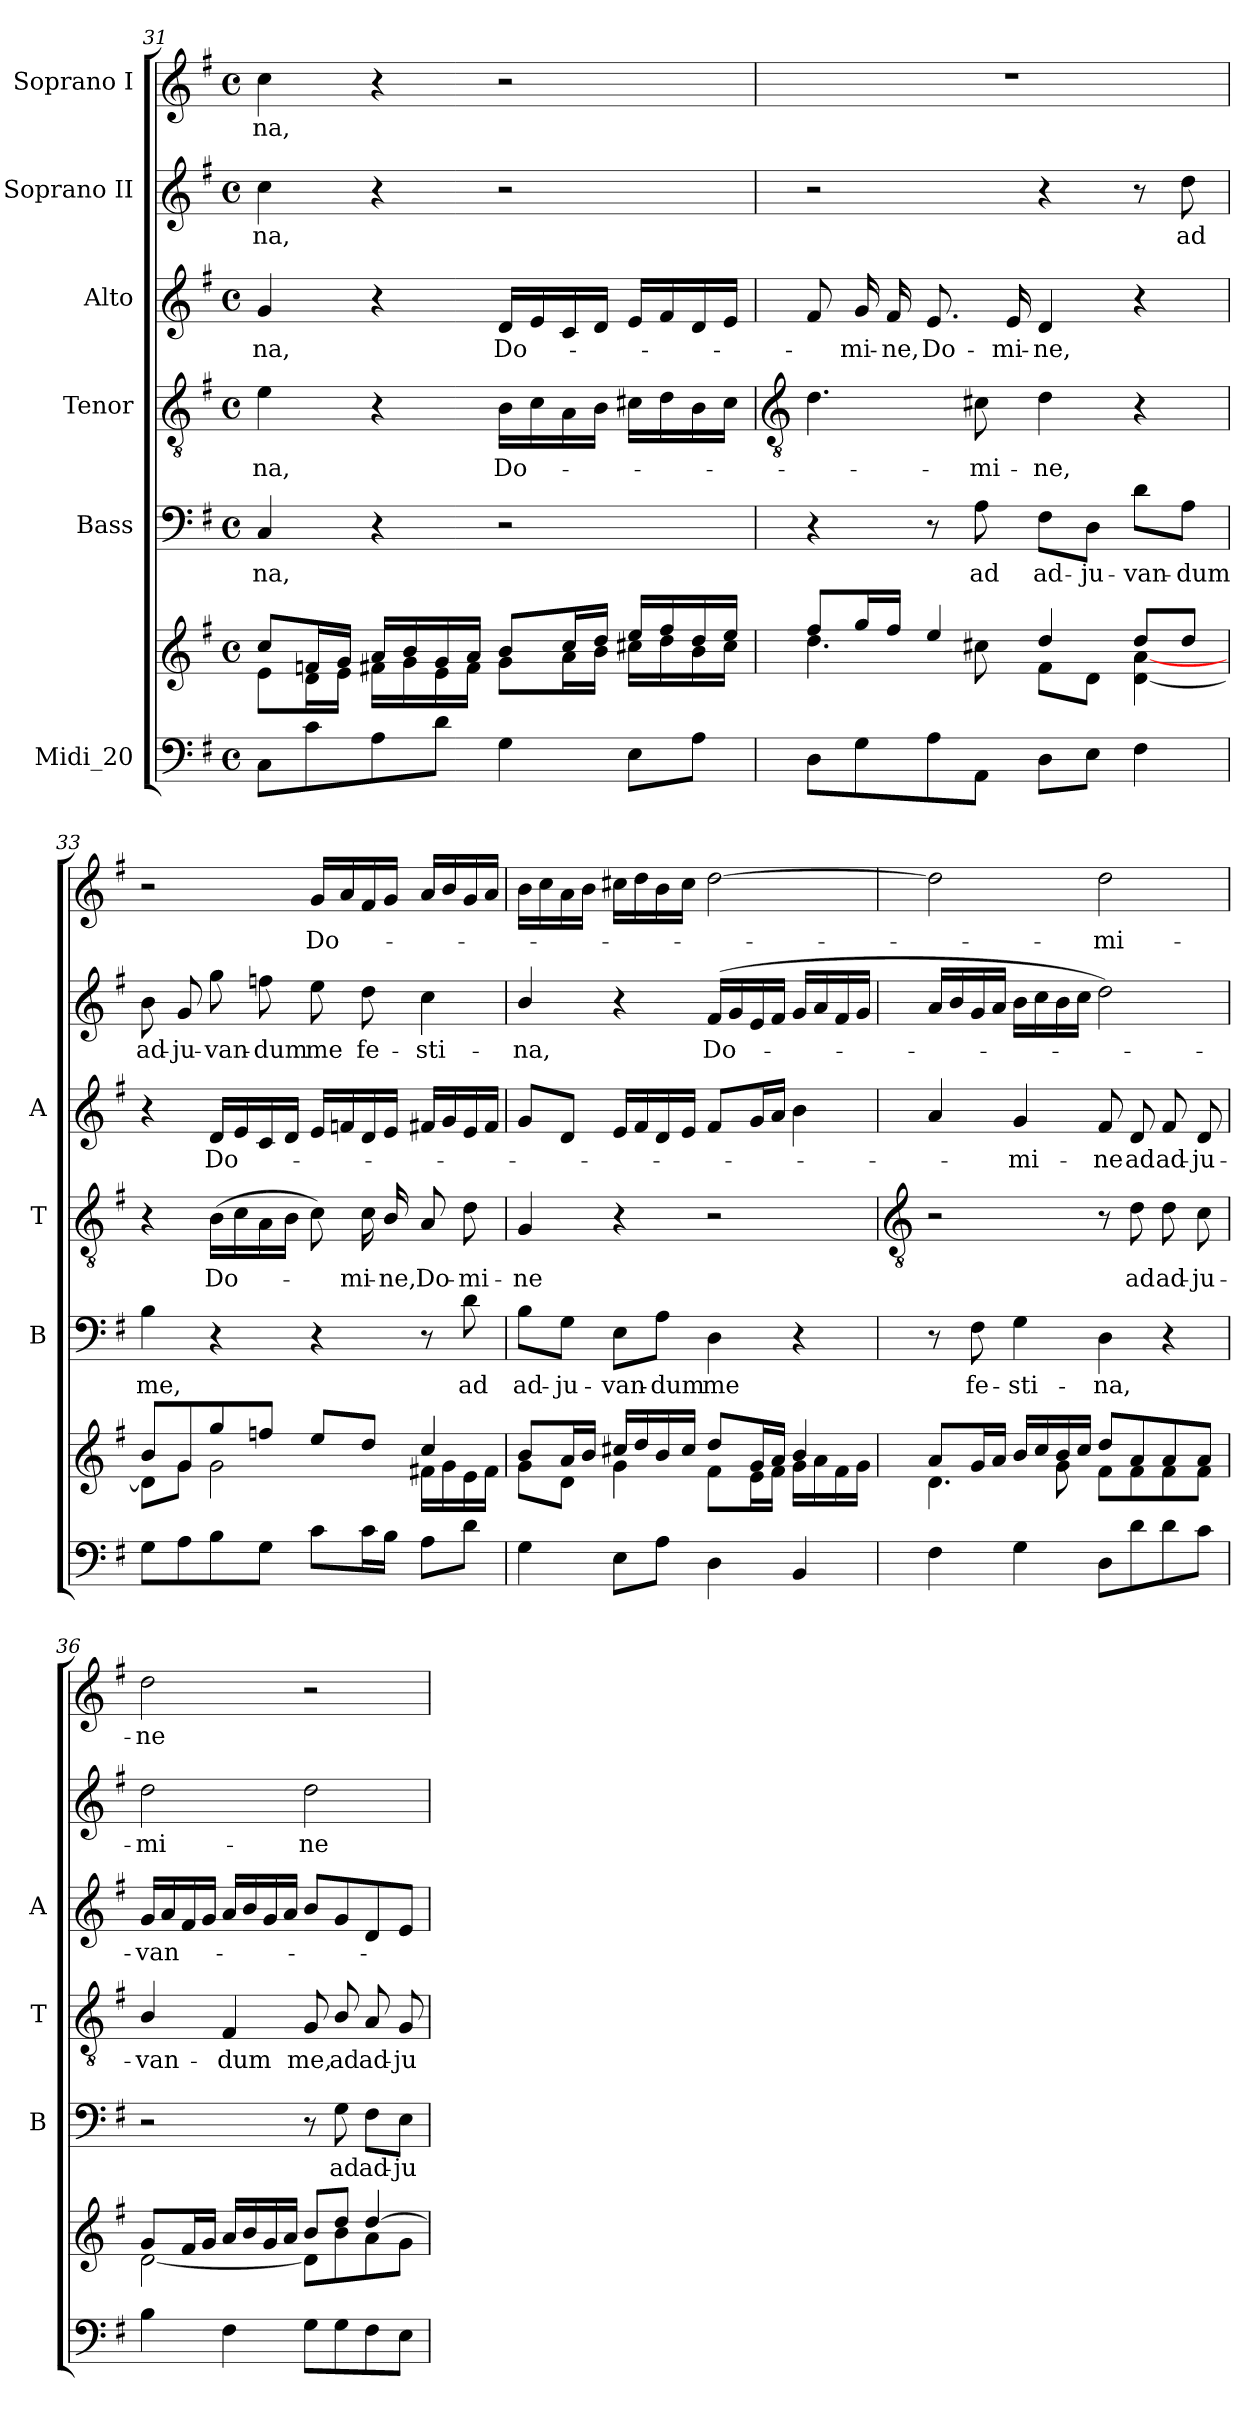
**kern	**kern	**kern	**text	**kern	**text	**kern	**text	**kern	**text	**kern	**text
*part6	*part6	*part5	*part5	*part4	*part4	*part3	*part3	*part2	*part2	*part1	*part1
*staff7	*staff6	*staff5	*staff5	*staff4	*staff4	*staff3	*staff3	*staff2	*staff2	*staff1	*staff1
*I"Midi_20	*	*I"Bass	*	*I"Tenor	*	*I"Alto	*	*I"Soprano II	*	*I"Soprano I	*
*	*	*I'B	*	*I'T	*	*I'A	*	*	*	*	*
*clefF4	*clefG2	*clefF4	*	*clefGv2	*	*clefG2	*	*clefG2	*	*clefG2	*
*k[f#]	*k[f#]	*k[f#]	*	*k[f#]	*	*k[f#]	*	*k[f#]	*	*k[f#]	*
*G:	*G:	*G:	*	*G:	*	*G:	*	*G:	*	*G:	*
*M4/4	*M4/4	*M4/4	*	*M4/4	*	*M4/4	*	*M4/4	*	*M4/4	*
*met(c)	*met(c)	*met(c)	*	*met(c)	*	*met(c)	*	*met(c)	*	*met(c)	*
=31	=31	=31	=31	=31	=31	=31	=31	=31	=31	=31	=31
*	*^	*	*	*	*	*	*	*	*	*	*
!	!	!	!	!LO:LY:b	!	!LO:LY:b	!	!LO:LY:b	!	!LO:LY:b	!	!LO:LY:b
8CL	8cc/L	8e\L	4C	-na,	4e	-na,	4g	-na,	4cc	-na,	4cc	na,
8c	16fn/L	16d\L	.	.	.	.	.	.	.	.	.	.
.	16g/JJ	16e\JJ	.	.	.	.	.	.	.	.	.	.
8A	16a/LL	16f#X\LL	4r	.	4r	.	4r	.	4r	.	4r	.
.	16b/	16g\	.	.	.	.	.	.	.	.	.	.
8dJ	16g/	16e\	.	.	.	.	.	.	.	.	.	.
.	16a/JJ	16f#\JJ	.	.	.	.	.	.	.	.	.	.
!	!	!	!	!	!	!LO:LY:b	!	!LO:LY:b	!	!	!	!
4G	8b/L	8g\L	2r	.	16BLL	Do-	16dLL	Do-	2r	.	2r	.
.	.	.	.	.	16c	.	16e	.	.	.	.	.
.	16cc/L	16a\L	.	.	16A	.	16c	.	.	.	.	.
.	16dd/JJ	16b\JJ	.	.	16BJJ	.	16dJJ	.	.	.	.	.
8EL	16ee/LL	16cc#X\LL	.	.	16c#XLL	.	16eLL	.	.	.	.	.
.	16ff#/	16dd\	.	.	16d	.	16f#	.	.	.	.	.
8AJ	16dd/	16b\	.	.	16B	.	16d	.	.	.	.	.
.	16ee/JJ	16cc#\JJ	.	.	16c#JJ	.	16eJJ	.	.	.	.	.
!!LO:LB:g=z
=32	=32	=32	=32	=32	=32	=32	=32	=32	=32	=32	=32	=32
*	*	*	*	*	*clefGv2	*	*	*	*	*	*	*
8DL	8ff#/L	4.dd\	4r	.	4.d	.	8f#	.	2r	.	1r	.
!	!	!	!	!	!	!	!	!LO:LY:b	!	!	!	!
8G	16gg/L	.	.	.	.	.	16g	-mi-	.	.	.	.
!	!	!	!	!	!	!	!	!LO:LY:b	!	!	!	!
.	16ff#/JJ	.	.	.	.	.	16f#	-ne,	.	.	.	.
!	!	!	!	!	!	!	!	!LO:LY:b	!	!	!	!
8A	4ee/	.	8r	.	.	.	8.e	Do-	.	.	.	.
!	!	!	!	!LO:LY:b	!	!LO:LY:b	!	!	!	!	!	!
8AAJ	.	8cc#X\	8A	ad	8c#X	mi-	.	.	.	.	.	.
!	!	!	!	!	!	!	!	!LO:LY:b	!	!	!	!
.	.	.	.	.	.	.	16e	-mi-	.	.	.	.
!	!	!	!	!LO:LY:b	!	!LO:LY:b	!	!LO:LY:b	!	!	!	!
8DL	4dd/	8f#\L	8F#\L	ad-	4d	-ne,	4d	-ne,	4r	.	.	.
!	!	!	!	!LO:LY:b	!	!	!	!	!	!	!	!
8EJ	.	8d\J	8D\J	-ju-	.	.	.	.	.	.	.	.
!	!	!	!	!LO:LY:b	!	!	!	!	!	!	!	!
4F#	8dd/L	[4d\ [4a\	8d\L	-van-	4r	.	4r	.	8r	.	.	.
!	!	!	!	!LO:LY:b	!	!	!	!	!	!LO:LY:b	!	!
.	8dd/J	.	8A\J	-dum	.	.	.	.	8dd	ad	.	.
=33	=33	=33	=33	=33	=33	=33	=33	=33	=33	=33	=33	=33
!	!	!	!	!LO:LY:b	!	!	!	!	!	!LO:LY:b	!	!
8GL	8b/L	8d\L]	4B	me,	4r	.	4r	.	8b	ad-	2r	.
!	!	!	!	!	!	!	!	!	!	!LO:LY:b	!	!
8A	8g/	8g\J	.	.	.	.	.	.	8g	-ju-	.	.
!	!	!	!	!	!	!LO:LY:b	!	!LO:LY:b	!	!LO:LY:b	!	!
8B	8gg/	2g\	4r	.	(>16BLL	Do-	16dLL	Do-	8gg	-van-	.	.
.	.	.	.	.	16c	.	16e	.	.	.	.	.
!	!	!	!	!	!	!	!	!	!	!LO:LY:b	!	!
8GJ	8ffn/J	.	.	.	16A	.	16c	.	8ffn	-dum	.	.
.	.	.	.	.	16BJJ	.	16dJJ	.	.	.	.	.
!	!	!	!	!	!	!	!	!	!	!LO:LY:b	!	!LO:LY:b
8cL	8ee/L	.	4r	.	8c)	.	16eLL	.	8ee	me	16gLL	Do-
.	.	.	.	.	.	.	16fn	.	.	.	16a	.
!	!	!	!	!	!	!LO:LY:b	!	!	!	!LO:LY:b	!	!
16cL	8dd/J	.	.	.	16c	-mi-	16d	.	8dd	fe-	16f#	.
!	!	!	!	!	!	!LO:LY:b	!	!	!	!	!	!
16BJJ	.	.	.	.	16B/	-ne,	16eJJ	.	.	.	16gJJ	.
!	!	!	!	!	!	!LO:LY:b	!	!	!	!LO:LY:b	!	!
8AL	4cc/	16f#X\LL	8r	.	8A	Do-	16f#XLL	.	4cc	-sti-	16aLL	.
.	.	16g\	.	.	.	.	16g	.	.	.	16b	.
!	!	!	!	!LO:LY:b	!	!LO:LY:b	!	!	!	!	!	!
8dJ	.	16e\	8d	ad	8d	-mi-	16e	.	.	.	16g	.
.	.	16f#\JJ	.	.	.	.	16f#JJ	.	.	.	16aJJ	.
=34	=34	=34	=34	=34	=34	=34	=34	=34	=34	=34	=34	=34
!	!	!	!	!LO:LY:b	!	!LO:LY:b	!	!	!	!LO:LY:b	!	!
4G	8b/L	8g\L	8B\L	ad-	4G	-ne	8gL	.	4b/	-na,	16bLL	.
.	.	.	.	.	.	.	.	.	.	.	16cc	.
!	!	!	!	!LO:LY:b	!	!	!	!	!	!	!	!
.	16a/L	8d\J	8G\J	-ju-	.	.	8dJ	.	.	.	16a	.
.	16b/JJ	.	.	.	.	.	.	.	.	.	16bJJ	.
!	!	!	!	!LO:LY:b	!	!	!	!	!	!	!	!
8EL	16cc#X/LL	4g\	8E\L	-van-	4r	.	16eLL	.	4r	.	16cc#XLL	.
.	16dd/	.	.	.	.	.	16f#	.	.	.	16dd	.
!	!	!	!	!LO:LY:b	!	!	!	!	!	!	!	!
8AJ	16b/	.	8A\J	-dum	.	.	16d	.	.	.	16b	.
.	16cc#/JJ	.	.	.	.	.	16eJJ	.	.	.	16cc#JJ	.
!	!	!	!	!LO:LY:b	!	!	!	!	!	!LO:LY:b	!	!
4D	8dd/L	8f#\L	4D	me	2r	.	8f#L	.	(>16f#LL	Do-	[2dd	.
.	.	.	.	.	.	.	.	.	16g	.	.	.
.	16g/L	16e\L	.	.	.	.	16gL	.	16e	.	.	.
.	16a/JJ	16f#\JJ	.	.	.	.	16aJJ	.	16f#JJ	.	.	.
4BB	4b/	16g\LL	4r	.	.	.	4b	.	16gLL	.	.	.
.	.	16a\	.	.	.	.	.	.	16a	.	.	.
.	.	16f#\	.	.	.	.	.	.	16f#	.	.	.
.	.	16g\JJ	.	.	.	.	.	.	16gJJ	.	.	.
!!LO:LB:g=z
=35	=35	=35	=35	=35	=35	=35	=35	=35	=35	=35	=35	=35
*	*	*	*	*	*clefGv2	*	*	*	*	*	*	*
4F#	8a/L	4.d\	8r	.	2r	.	4a	.	16aLL	.	2dd]	.
.	.	.	.	.	.	.	.	.	16b	.	.	.
!	!	!	!	!LO:LY:b	!	!	!	!	!	!	!	!
.	16g/L	.	8F#	fe-	.	.	.	.	16g	.	.	.
.	16a/JJ	.	.	.	.	.	.	.	16aJJ	.	.	.
!	!	!	!	!LO:LY:b	!	!	!	!LO:LY:b	!	!	!	!
4G	16b/LL	.	4G	-sti-	.	.	4g	mi-	16bLL	.	.	.
.	16cc/	.	.	.	.	.	.	.	16cc	.	.	.
.	16b/	8g\	.	.	.	.	.	.	16b	.	.	.
.	16cc/JJ	.	.	.	.	.	.	.	16ccJJ	.	.	.
!	!	!	!	!LO:LY:b	!	!	!	!LO:LY:b	!	!	!	!LO:LY:b
8DL	8dd/L	8f#\L	4D	-na,	8r	.	8f#	-ne	2dd)	.	2dd	mi-
!	!	!	!	!	!	!LO:LY:b	!	!LO:LY:b	!	!	!	!
8d	8a/	8f#\	.	.	8d	ad	8d	ad	.	.	.	.
!	!	!	!	!	!	!LO:LY:b	!	!LO:LY:b	!	!	!	!
8d	8a/	8f#\	4r	.	8d	ad-	8f#	ad-	.	.	.	.
!	!	!	!	!	!	!LO:LY:b	!	!LO:LY:b	!	!	!	!
8cJ	8a/J	8f#\J	.	.	8c	-ju-	8d	-ju-	.	.	.	.
=36	=36	=36	=36	=36	=36	=36	=36	=36	=36	=36	=36	=36
!	!	!	!	!	!	!LO:LY:b	!	!LO:LY:b	!	!LO:LY:b	!	!LO:LY:b
4B	8g/L	[2d\	2r	.	4B/	-van-	16gLL	-van-	2dd	mi-	2dd	-ne
.	.	.	.	.	.	.	16a	.	.	.	.	.
.	16f#/L	.	.	.	.	.	16f#	.	.	.	.	.
.	16g/JJ	.	.	.	.	.	16gJJ	.	.	.	.	.
!	!	!	!	!	!	!LO:LY:b	!	!	!	!	!	!
4F#	16a/LL	.	.	.	4F#	-dum	16aLL	.	.	.	.	.
.	16b/	.	.	.	.	.	16b	.	.	.	.	.
.	16g/	.	.	.	.	.	16g	.	.	.	.	.
.	16a/JJ	.	.	.	.	.	16aJJ	.	.	.	.	.
!	!	!	!	!	!	!LO:LY:b	!	!	!	!LO:LY:b	!	!
8GL	8b/L	8d\L]	8r	.	8G	me,	8bL	.	2dd	-ne	2r	.
!	!	!	!	!LO:LY:b	!	!LO:LY:b	!	!	!	!	!	!
8G	8dd/J	8b\	8G	ad	8B/	ad	8g	.	.	.	.	.
!	!	!	!	!LO:LY:b	!	!LO:LY:b	!	!	!	!	!	!
8F#	[4dd/	8a\	8F#\L	ad-	8A	ad-	8d	.	.	.	.	.
!	!	!	!	!LO:LY:b	!	!LO:LY:b	!	!	!	!	!	!
8EJ	.	8g\J	8E\J	-ju-	8G	-ju-	8eJ	.	.	.	.	.
*	*v	*v	*	*	*	*	*	*	*	*	*	*
=	=	=	=	=	=	=	=	=	=	=	=
*-	*-	*-	*-	*-	*-	*-	*-	*-	*-	*-	*-
